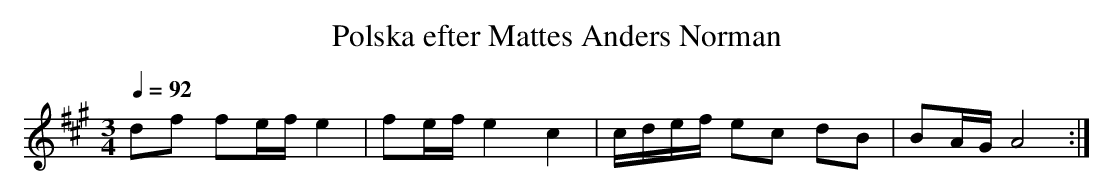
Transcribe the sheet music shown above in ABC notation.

X:1
T:Polska efter Mattes Anders Norman
Q:1/4=92
M:3/4
L:1/8
K:A
df fe/f/ e2 | fe/f/ e2 c2 | c/d/e/f/ ec dB | BA/G/ A4 :|]
